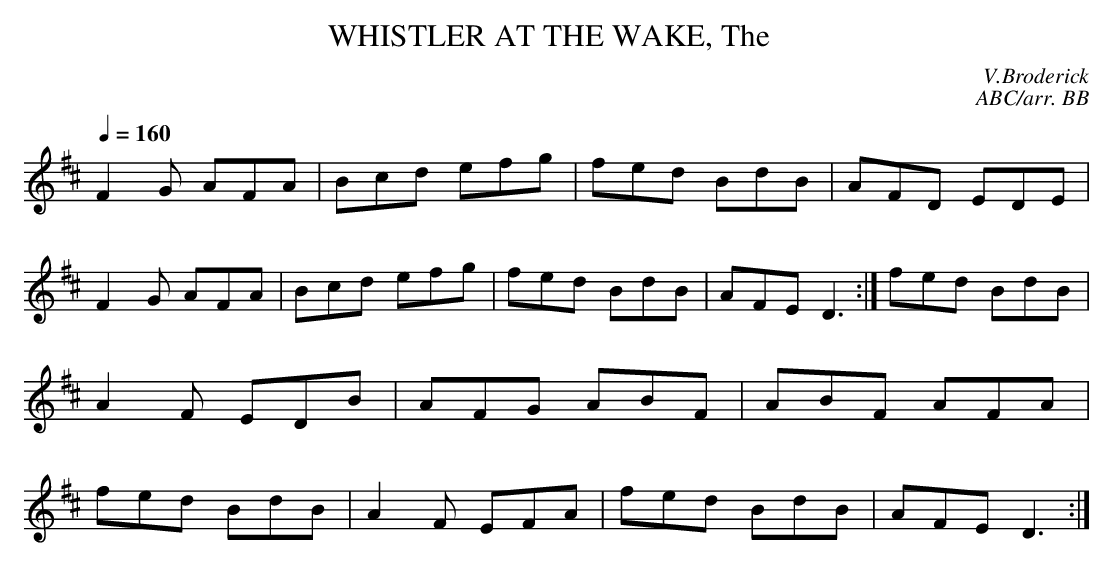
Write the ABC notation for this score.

X:1
T:WHISTLER AT THE WAKE, The  \
C:V.Broderick\
C:ABC/arr. BB\
M:6/8\
L:1/8\
Q:1/4=160\
K:D\
F2G AFA|Bcd efg|fed BdB|AFD EDE|\
F2G AFA|Bcd efg|fed BdB|AFE D3:|\
fed BdB|A2F EDB|AFG ABF|ABF AFA|\
fed BdB|A2F EFA|fed BdB|AFE D3:|\
\
\
